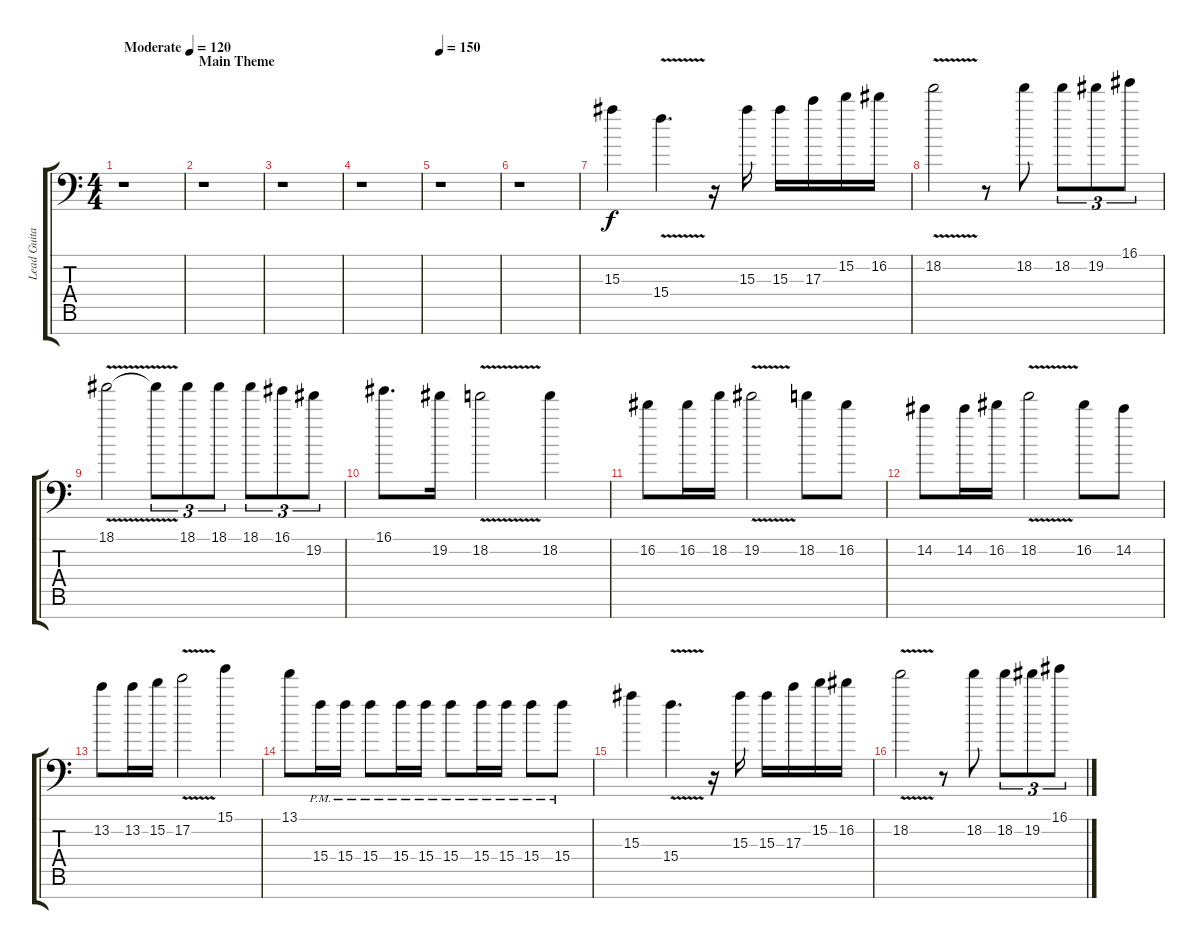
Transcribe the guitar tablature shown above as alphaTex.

\track ("Lead Guitar" "Lead Guita") {instrument distortionguitar}
\staff {score tabs}
\tuning (E4 B3 G3 D3 A2 E2 A1) {hide}
\ts (4 4)
\tempo (120 "Moderate")
\clef f4
\ks c
r.1{dy f instrument distortionguitar} |
\section ("" "Main Theme")
r.1 |
r.1 |
r.1 |
\tempo 150
r.1 |
r.1 |
15.3.4 15.4{v}.4{d} r.16 15.3.16 15.3.16 17.3.16 15.2.16 16.2.16 |
18.2{v}.2 r.8 18.2.8 18.2.8{tu (3 2)} 19.2.8{tu (3 2)} 16.1.8{tu (3 2)} |
18.1{v}.2 18.1{t}.8{tu (3 2)} 18.1.8{tu (3 2)} 18.1.8{tu (3 2)} 18.1.8{tu (3 2)} 16.1.8{tu (3 2)} 19.2.8{tu (3 2)} |
16.1.8{d} 19.2.16 18.2{v}.2 18.2.4 |
16.2.8 16.2.16 18.2.16 19.2{v}.2 18.2.8 16.2.8 |
14.2.8 14.2.16 16.2.16 18.2{v}.2 16.2.8 14.2.8 |
13.2.8 13.2.16 15.2.16 17.2{v}.2 15.1.4 |
13.1.8 15.4{pm}.16 15.4{pm}.16 15.4{pm}.8 15.4{pm}.16 15.4{pm}.16 15.4{pm}.8 15.4{pm}.16 15.4{pm}.16 15.4{pm}.8 15.4{pm}.8 |
15.3.4 15.4{v}.4{d} r.16 15.3.16 15.3.16 17.3.16 15.2.16 16.2.16 |
18.2{v}.2 r.8 18.2.8 18.2.8{tu (3 2)} 19.2.8{tu (3 2)} 16.1.8{tu (3 2)}
